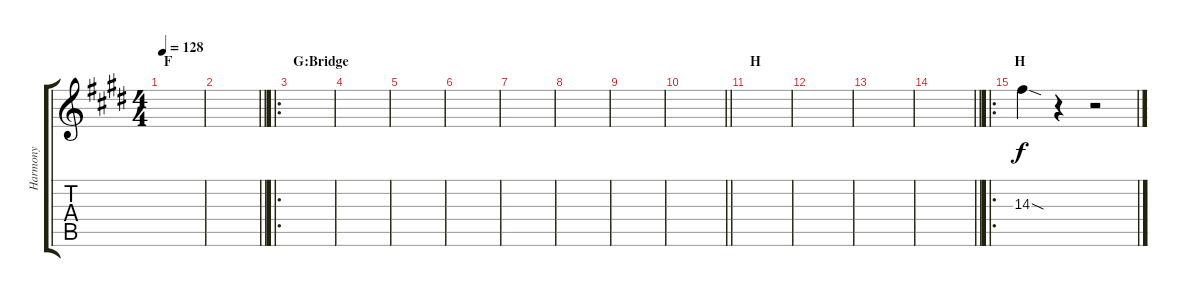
\track ("Harmony" "Harmony") {instrument distortionguitar}
\staff {score tabs}
\tuning (Db4 Ab3 E3 B2 Gb2 Db2) {hide}
\ts (4 4)
\section ("" "F")
\tempo 128
\clef g2
\ks c#minor
|
\barLineRight lightlight
|
\ro
\section ("" "G:Bridge")
|
|
|
|
|
|
|
\barLineRight lightlight
|
\section ("" "H")
|
|
|
\barLineRight lightlight
|
\ro
\section ("" "H")
14.3{sod}.4 r.4 r.2
